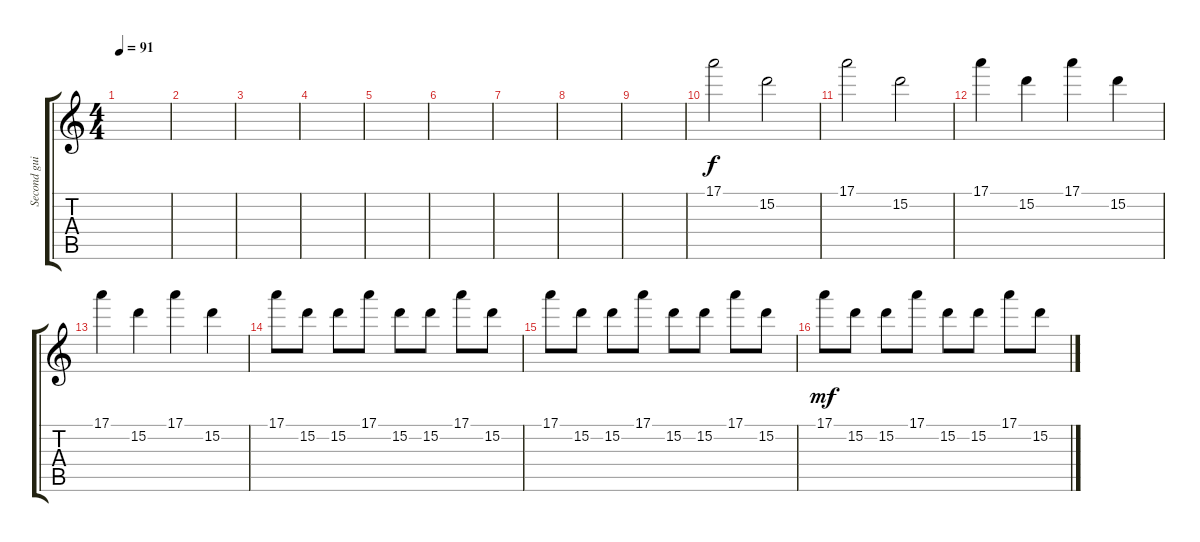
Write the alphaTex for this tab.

\track ("Second guitar" "Second gui") {instrument electricguitarclean}
\staff {score tabs}
\tuning (E4 B3 G3 D3 A2 E2) {hide}
\ts (4 4)
\tempo 91
\clef g2
\ks c
|
|
|
|
|
|
|
|
|
17.1.2 15.2.2 |
17.1.2 15.2.2 |
17.1.4 15.2.4 17.1.4 15.2.4 |
17.1.4 15.2.4 17.1.4 15.2.4 |
17.1.8 15.2.8 15.2.8 17.1.8 15.2.8 15.2.8 17.1.8 15.2.8 |
17.1.8 15.2.8 15.2.8 17.1.8 15.2.8 15.2.8 17.1.8 15.2.8 |
17.1.8{dy mf} 15.2.8 15.2.8 17.1.8 15.2.8 15.2.8 17.1.8 15.2.8
